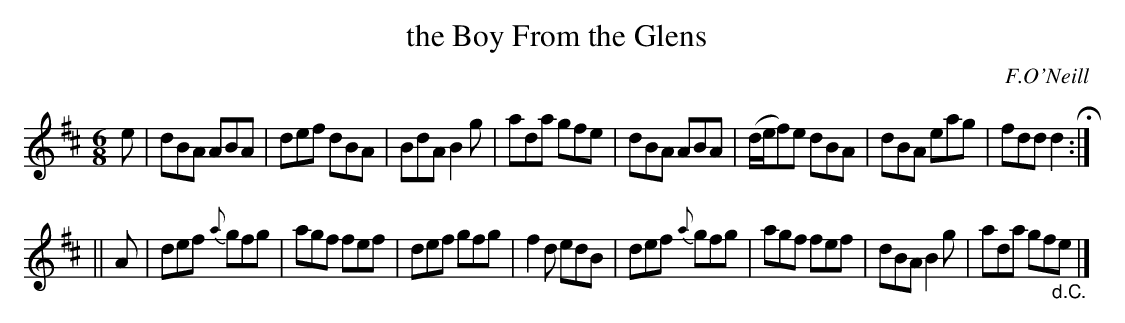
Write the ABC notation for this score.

X:1
T: the Boy From the Glens
O: F.O'Neill
M: 6/8
L: 1/8
K: D
e |\
dBA ABA | def dBA | BdA B2g | ada gfe |\
dBA ABA | (d/e/f)e dBA | dBA eag | fdd d2 H:|
|| A |\
def {a}gfg | agf fef | def gfg | f2d edB |\
def {a}gfg | agf fef | dBA B2g | ada gf"_d.C."e |]
